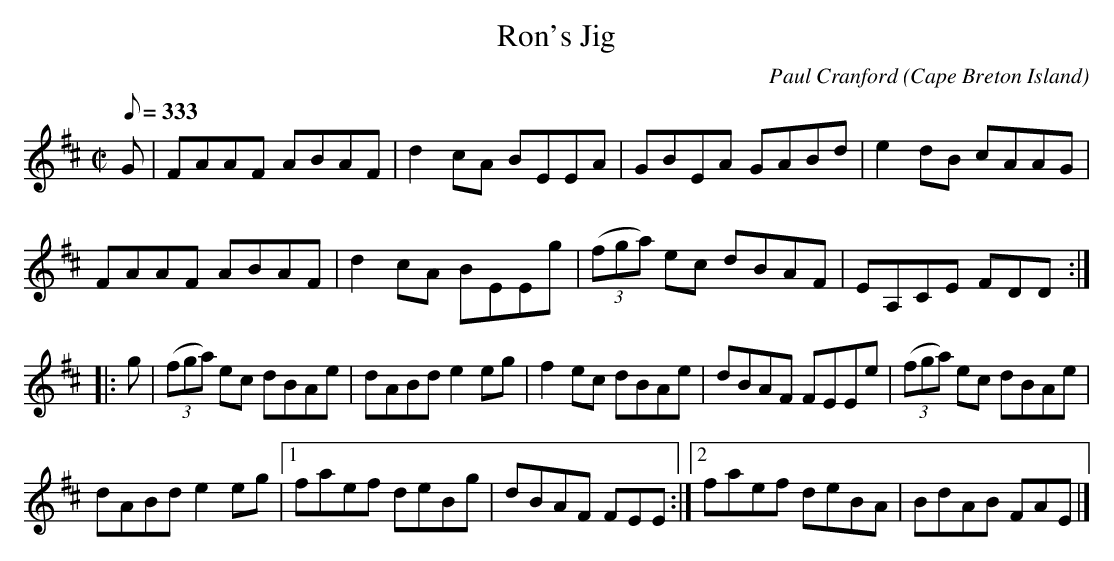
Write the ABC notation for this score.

X:1
T:Ron's Jig
C:Paul Cranford
O:Cape Breton Island
L:1/8
Q:333
M:C|
K:D
G|FAAF ABAF|d2 cA BEEA|GBEA GABd|e2 dB cAAG|
FAAF ABAF|d2 cA BEEg|(3(fga) ec dBAF|EA,CE FDD:|
|:g|(3(fga) ec dBAe|dABd e2eg|f2 ec dBAe|dBAF FEEe|(3(fga) ec dBAe|
dABd e2eg|[1faef deBg|dBAF FEE:|2faef deBA|BdAB FAE|]
